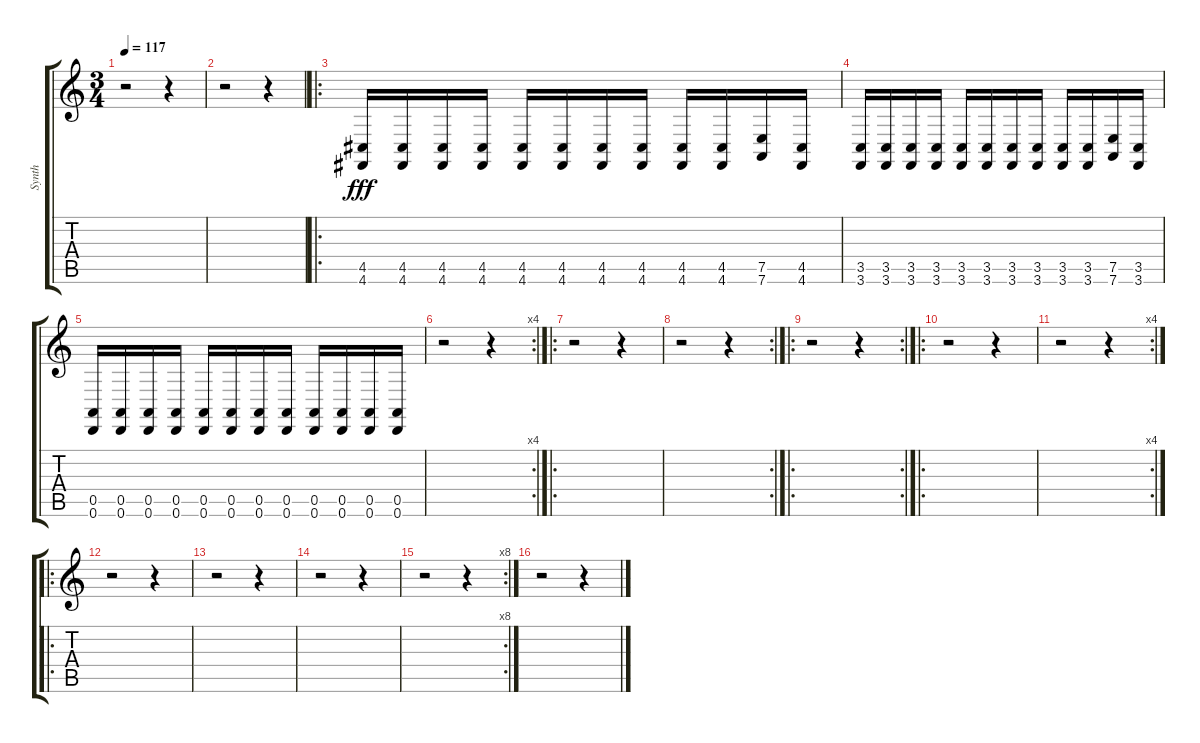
\track ("Synth" "Synth") {instrument stringensemble1}
\staff {score tabs}
\tuning (E4 B3 G3 D3 A2 D2) {hide}
\ts (3 4)
\tempo 117
\clef g2
\ks c
r.2{dy fff} r.4 |
r.2 r.4 |
\ro
(4.5 4.6).16 (4.5 4.6).16 (4.5 4.6).16 (4.5 4.6).16 (4.5 4.6).16 (4.5 4.6).16 (4.5 4.6).16 (4.5 4.6).16 (4.5 4.6).16 (4.5 4.6).16 (7.5 7.6).16 (4.5 4.6).16 |
(3.5 3.6).16 (3.5 3.6).16 (3.5 3.6).16 (3.5 3.6).16 (3.5 3.6).16 (3.5 3.6).16 (3.5 3.6).16 (3.5 3.6).16 (3.5 3.6).16 (3.5 3.6).16 (7.5 7.6).16 (3.5 3.6).16 |
(0.5 0.6).16 (0.5 0.6).16 (0.5 0.6).16 (0.5 0.6).16 (0.5 0.6).16 (0.5 0.6).16 (0.5 0.6).16 (0.5 0.6).16 (0.5 0.6).16 (0.5 0.6).16 (0.5 0.6).16 (0.5 0.6).16 |
\rc 4
r.2 r.4 |
\ro
r.2 r.4 |
\rc 2
r.2 r.4 |
\ro
\rc 2
r.2 r.4 |
\ro
r.2 r.4 |
\rc 4
r.2 r.4 |
\ro
r.2 r.4 |
r.2 r.4 |
r.2 r.4 |
\rc 8
r.2 r.4 |
r.2 r.4
